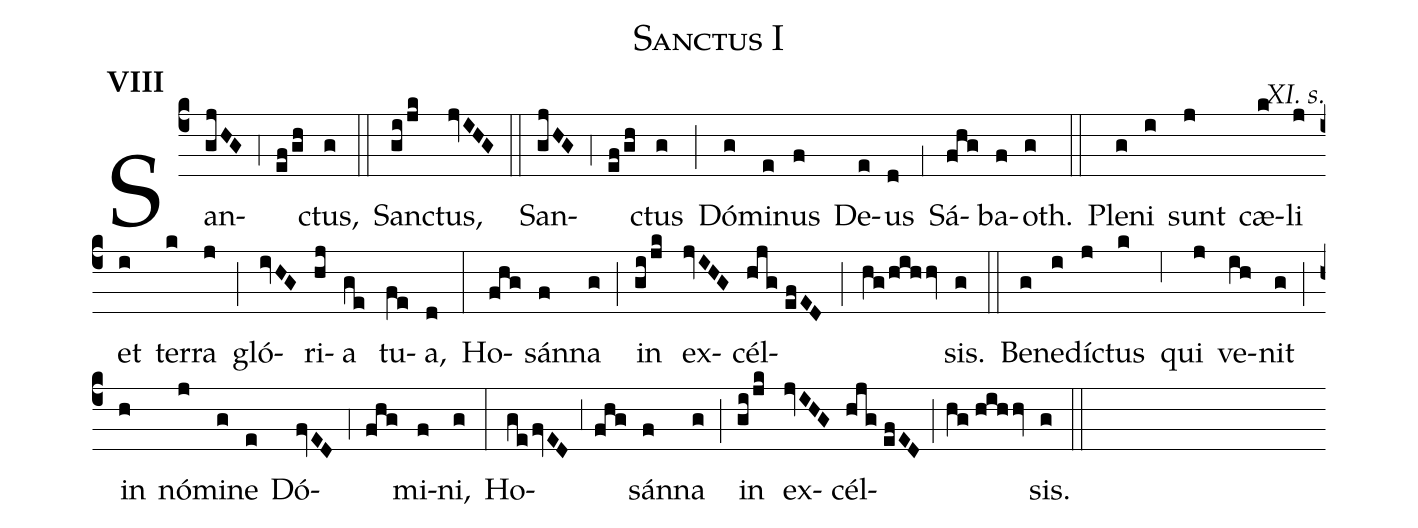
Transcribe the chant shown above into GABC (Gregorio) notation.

name:Sanctus I;
mode:VIII;
office-part:Kyriale;
commentary:XI. s.;
%%
(c4) San(gjHG)(,4)(ef/gh)ctus,(g) (::) San(gi/jk)ctus,(jvIHG) (::) San(gjHG)(,4)(ef/gh)ctus(g) (;) Dó(g)mi(e)nus(f) De(e)us(d) (,1) Sá(fhg)ba(f)oth.(g) (::) Ple(g)ni(i) sunt(j) cæ(k)li(j) et(i) ter(k)ra(j) (;) gló(ivHG)ri(hj)a(ge) tu(fe)a,(d) (:) Ho(fhg)sán(f)na(g) (;) in(gi/jk) ex(jvIHG)cél(hjg//efED;hg/hihhv)sis.(g) (::) Be(g)ne(i)dí(j)ctus(k) (,6) qui(j) ve(ih)nit(g) (;) in(h) nó(j)mi(g)ne(e) Dó(fvED)(,4)(fhg)mi(f)ni,(g) (:) Ho(ge/fvED,3fhg)sán(f)na(g) (;) in(gi/jk) ex(jvIHG)cél(hjg//efED;hg//hihhv)sis.(g) (::)
